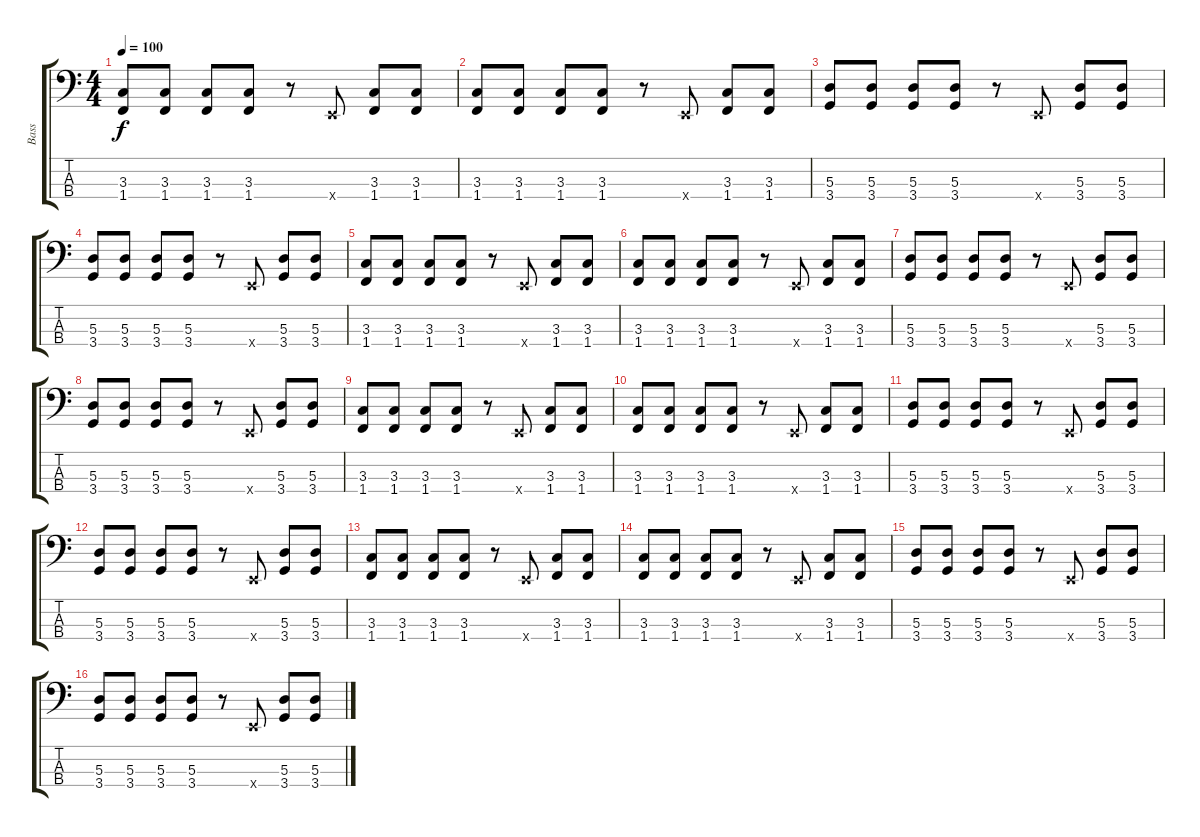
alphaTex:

\track ("Bass" "Bass") {instrument electricbasspick}
\staff {score tabs}
\tuning (G2 D2 A1 E1) {hide}
\ts (4 4)
\tempo 100
\clef f4
\ks c
(3.3 1.4).8{dy f} (3.3 1.4).8 (3.3 1.4).8 (3.3 1.4).8 r.8 0.4{x}.8 (3.3 1.4).8 (3.3 1.4).8 |
(3.3 1.4).8 (3.3 1.4).8 (3.3 1.4).8 (3.3 1.4).8 r.8 0.4{x}.8 (3.3 1.4).8 (3.3 1.4).8 |
(5.3 3.4).8 (5.3 3.4).8 (5.3 3.4).8 (5.3 3.4).8 r.8 0.4{x}.8 (5.3 3.4).8 (5.3 3.4).8 |
(5.3 3.4).8 (5.3 3.4).8 (5.3 3.4).8 (5.3 3.4).8 r.8 0.4{x}.8 (5.3 3.4).8 (5.3 3.4).8 |
(3.3 1.4).8 (3.3 1.4).8 (3.3 1.4).8 (3.3 1.4).8 r.8 0.4{x}.8 (3.3 1.4).8 (3.3 1.4).8 |
(3.3 1.4).8 (3.3 1.4).8 (3.3 1.4).8 (3.3 1.4).8 r.8 0.4{x}.8 (3.3 1.4).8 (3.3 1.4).8 |
(5.3 3.4).8 (5.3 3.4).8 (5.3 3.4).8 (5.3 3.4).8 r.8 0.4{x}.8 (5.3 3.4).8 (5.3 3.4).8 |
(5.3 3.4).8 (5.3 3.4).8 (5.3 3.4).8 (5.3 3.4).8 r.8 0.4{x}.8 (5.3 3.4).8 (5.3 3.4).8 |
(3.3 1.4).8 (3.3 1.4).8 (3.3 1.4).8 (3.3 1.4).8 r.8 0.4{x}.8 (3.3 1.4).8 (3.3 1.4).8 |
(3.3 1.4).8 (3.3 1.4).8 (3.3 1.4).8 (3.3 1.4).8 r.8 0.4{x}.8 (3.3 1.4).8 (3.3 1.4).8 |
(5.3 3.4).8 (5.3 3.4).8 (5.3 3.4).8 (5.3 3.4).8 r.8 0.4{x}.8 (5.3 3.4).8 (5.3 3.4).8 |
(5.3 3.4).8 (5.3 3.4).8 (5.3 3.4).8 (5.3 3.4).8 r.8 0.4{x}.8 (5.3 3.4).8 (5.3 3.4).8 |
(3.3 1.4).8 (3.3 1.4).8 (3.3 1.4).8 (3.3 1.4).8 r.8 0.4{x}.8 (3.3 1.4).8 (3.3 1.4).8 |
(3.3 1.4).8 (3.3 1.4).8 (3.3 1.4).8 (3.3 1.4).8 r.8 0.4{x}.8 (3.3 1.4).8 (3.3 1.4).8 |
(5.3 3.4).8 (5.3 3.4).8 (5.3 3.4).8 (5.3 3.4).8 r.8 0.4{x}.8 (5.3 3.4).8 (5.3 3.4).8 |
(5.3 3.4).8 (5.3 3.4).8 (5.3 3.4).8 (5.3 3.4).8 r.8 0.4{x}.8 (5.3 3.4).8 (5.3 3.4).8
